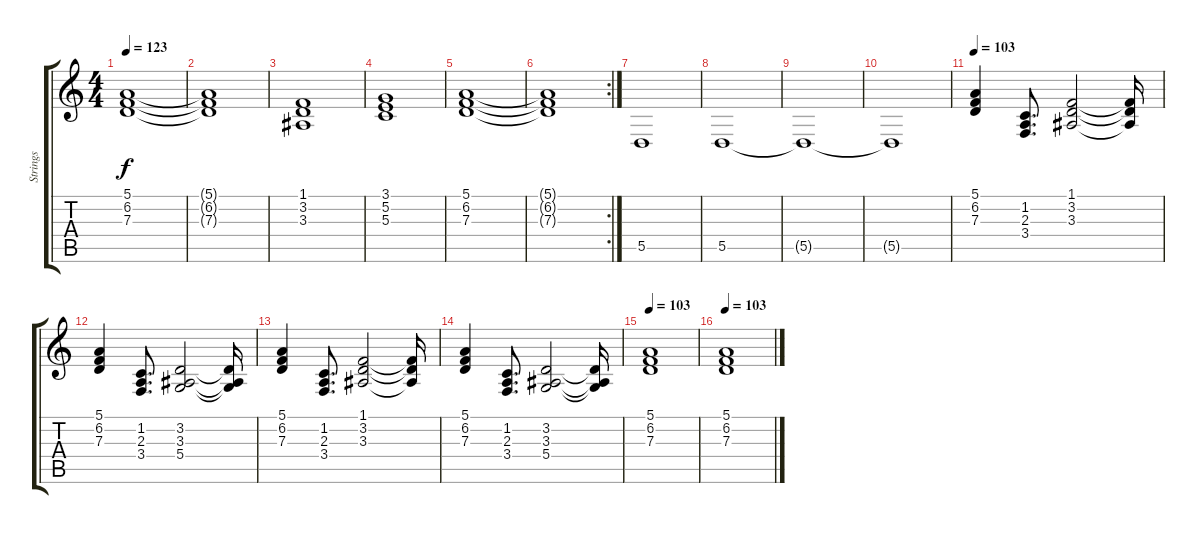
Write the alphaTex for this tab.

\track ("Strings" "Strings") {instrument stringensemble1}
\staff {score tabs}
\tuning (E4 B3 G3 D3 A2 E2) {hide}
\ts (4 4)
\tempo 123
\clef g2
\ks c
(5.1 6.2 7.3).1{dy f} |
(5.1{t} 6.2{t} 7.3{t}).1 |
(1.1 3.2 3.3).1 |
(3.1 5.2 5.3).1 |
(5.1 6.2 7.3).1 |
\rc 2
(5.1{t} 6.2{t} 7.3{t}).1 |
5.5.1 |
5.5.1 |
5.5{t}.1 |
5.5{t}.1 |
\tempo 103
(5.1 6.2 7.3).4{volume 10} (1.2 2.3 3.4).8{d} (1.1 3.2 3.3).2 (1.1{t} 3.2{t} 3.3{t}).16 |
(5.1 6.2 7.3).4 (1.2 2.3 3.4).8{d} (3.2 3.3 5.4).2 (3.2{t} 3.3{t} 5.4{t}).16 |
(5.1 6.2 7.3).4 (1.2 2.3 3.4).8{d} (1.1 3.2 3.3).2 (1.1{t} 3.2{t} 3.3{t}).16 |
(5.1 6.2 7.3).4 (1.2 2.3 3.4).8{d} (3.2 3.3 5.4).2 (3.2{t} 3.3{t} 5.4{t}).16 |
\tempo 103
(5.1 6.2 7.3).1{volume 10} |
\tempo 103
(5.1 6.2 7.3).1{volume 10}
